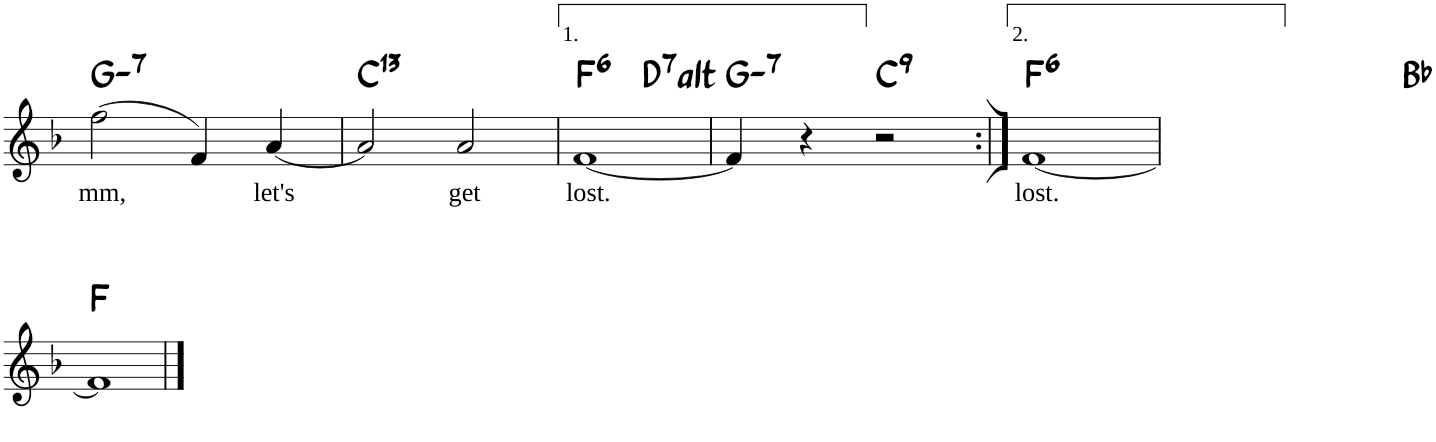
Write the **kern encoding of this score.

**kern	**text	**harte
*part1	*part1	*part1
*staff1	*staff1	*
*I"Piano	*	*
*I'Pno	*	*
!!LO:PB:g=z
*clefG2	*	*
*k[b-]	*	*
*M4/4	*	*
=33	=33	=33
!	!LO:LY:b	!LO:H:kt=7
(2ff\	mm,	G:min7
4f/)	.	.
!	!LO:LY:b	!
[4a/	let's	.
=34	=34	=34
!	!	!LO:H:kt=13
2a/]	.	C:9(11,13)
!	!LO:LY:b	!
2a/	get	.
=35	=35	=35
!	!LO:LY:b	!LO:H:kt=6
*^	*	*
[1f	2ryy	lost.	F:maj6
!	!	!	!LO:H:kt=7
.	2ryy	.	D:(3,#5,b7,#9,#11)
=36	=36	=36	=36
!	!	!	!LO:H:kt=7
*v	*v	*	*
4f/]	.	G:min7
4r	.	.
!	!	!LO:H:kt=9
2r	.	C:9
=37:|!	=37:|!	=37:|!
!	!LO:LY:b	!LO:H:n=1:kt=6
[1f	lost.	F:maj6 Bb:maj
!!LO:LB:g=z
=38	=38	=38
1f]	.	F:maj
==	==	==
*-	*-	*-
